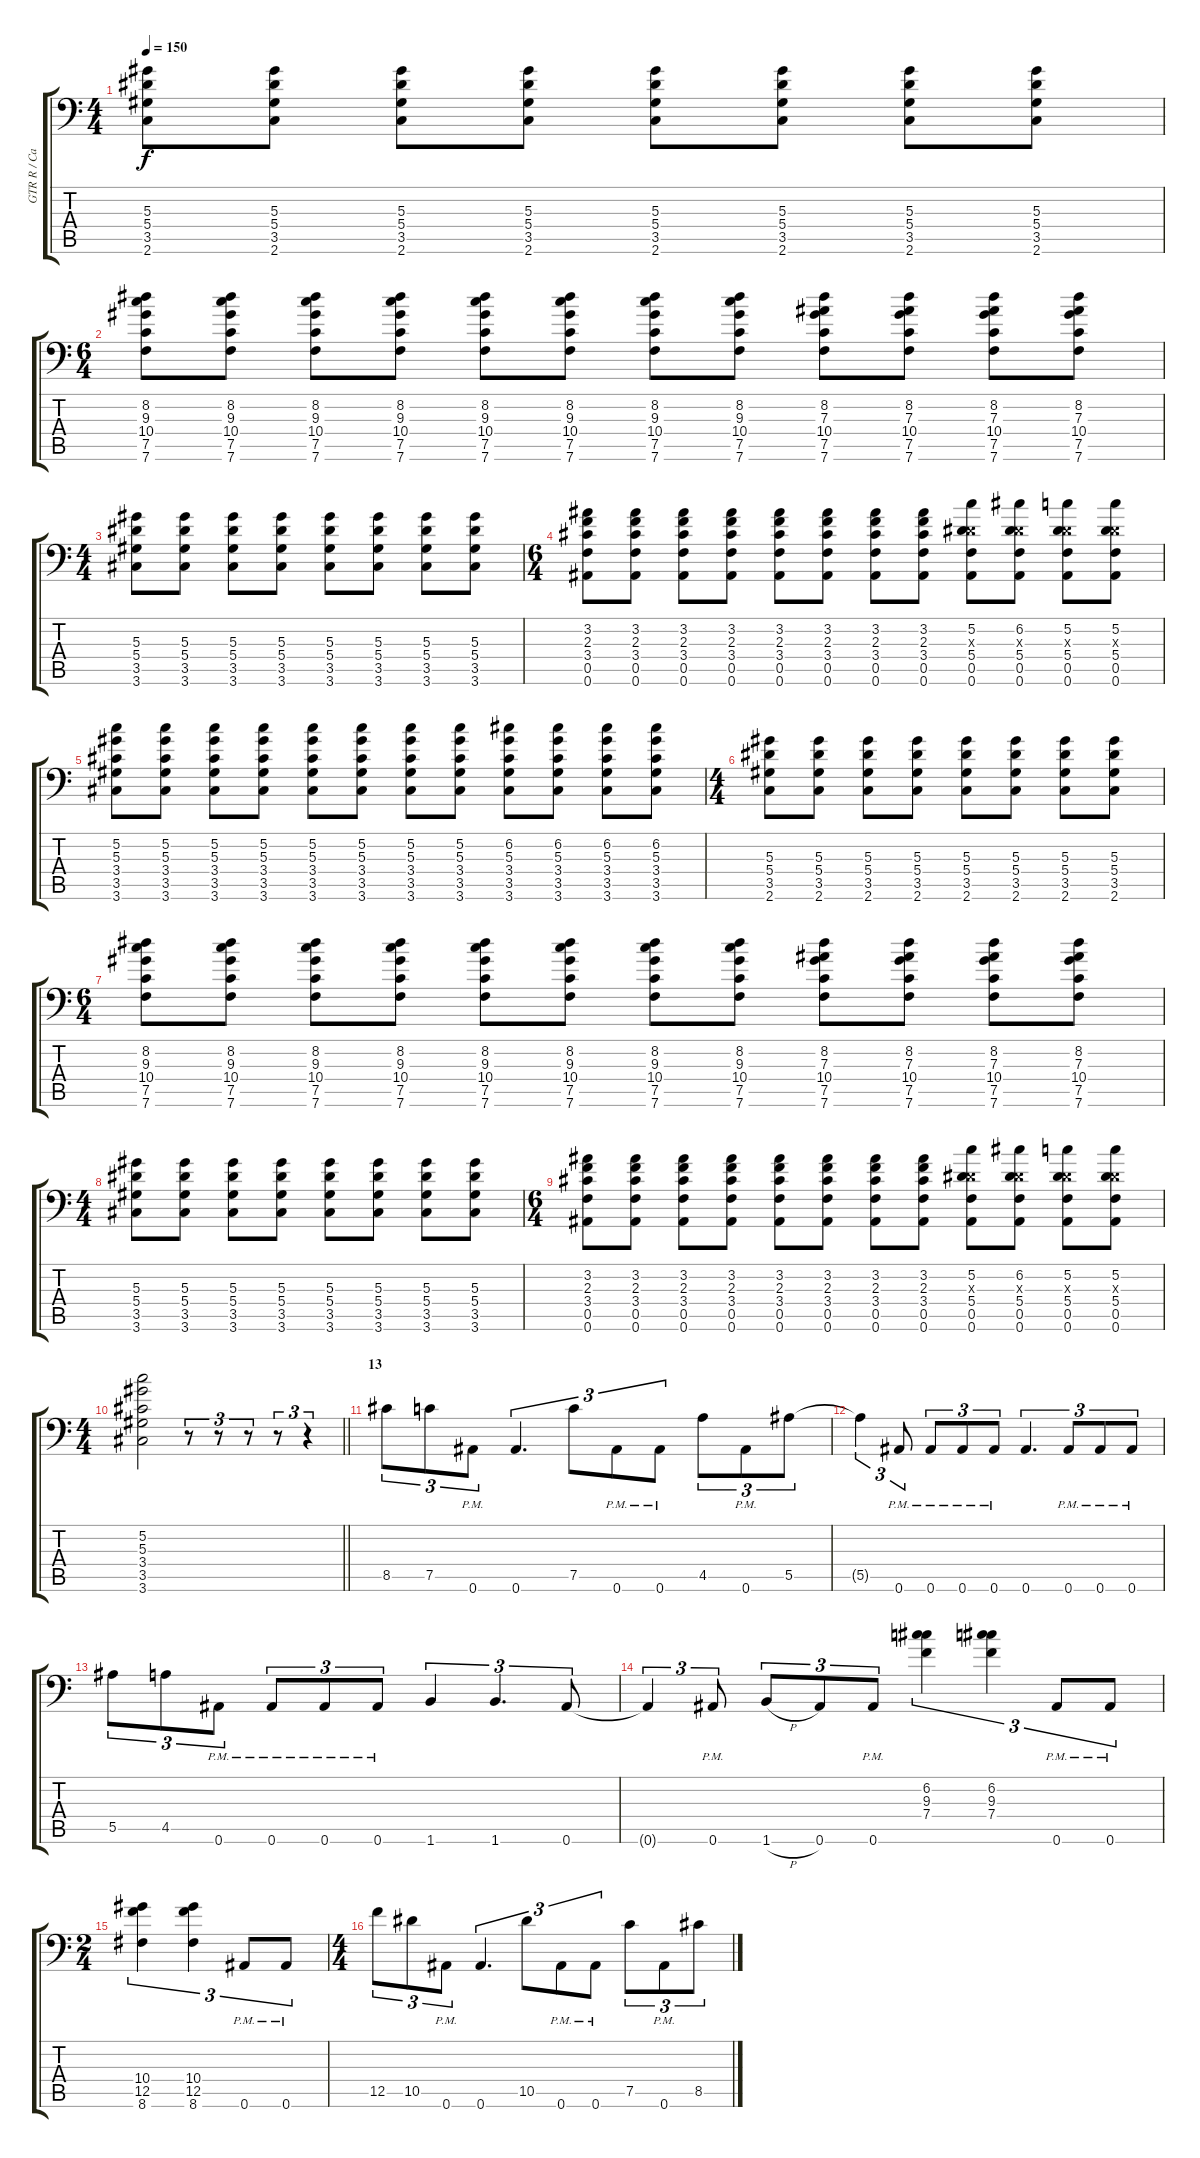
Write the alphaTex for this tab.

\track ("GTR R / Carlos" "GTR R / Ca") {instrument overdrivenguitar}
\staff {score tabs}
\tuning (C4 G3 Eb3 Bb2 F2 Bb1) {hide}
\ts (4 4)
\tempo 150
\clef f4
\ks c
(5.3 5.4 3.5 2.6).8{dy f} (5.3 5.4 3.5 2.6).8 (5.3 5.4 3.5 2.6).8 (5.3 5.4 3.5 2.6).8 (5.3 5.4 3.5 2.6).8 (5.3 5.4 3.5 2.6).8 (5.3 5.4 3.5 2.6).8 (5.3 5.4 3.5 2.6).8 |
\ts (6 4)
(8.2 9.3 10.4 7.5 7.6).8 (8.2 9.3 10.4 7.5 7.6).8 (8.2 9.3 10.4 7.5 7.6).8 (8.2 9.3 10.4 7.5 7.6).8 (8.2 9.3 10.4 7.5 7.6).8 (8.2 9.3 10.4 7.5 7.6).8 (8.2 9.3 10.4 7.5 7.6).8 (8.2 9.3 10.4 7.5 7.6).8 (8.2 7.3 10.4 7.5 7.6).8 (8.2 7.3 10.4 7.5 7.6).8 (8.2 7.3 10.4 7.5 7.6).8 (8.2 7.3 10.4 7.5 7.6).8 |
\ts (4 4)
(5.3 5.4 3.5 3.6).8 (5.3 5.4 3.5 3.6).8 (5.3 5.4 3.5 3.6).8 (5.3 5.4 3.5 3.6).8 (5.3 5.4 3.5 3.6).8 (5.3 5.4 3.5 3.6).8 (5.3 5.4 3.5 3.6).8 (5.3 5.4 3.5 3.6).8 |
\ts (6 4)
(3.2 2.3 3.4 0.5 0.6).8 (3.2 2.3 3.4 0.5 0.6).8 (3.2 2.3 3.4 0.5 0.6).8 (3.2 2.3 3.4 0.5 0.6).8 (3.2 2.3 3.4 0.5 0.6).8 (3.2 2.3 3.4 0.5 0.6).8 (3.2 2.3 3.4 0.5 0.6).8 (3.2 2.3 3.4 0.5 0.6).8 (5.2 0.3{x} 5.4 0.5 0.6).8 (6.2 0.3{x} 5.4 0.5 0.6).8 (5.2 0.3{x} 5.4 0.5 0.6).8 (5.2 0.3{x} 5.4 0.5 0.6).8 |
(5.2 5.3 3.4 3.5 3.6).8 (5.2 5.3 3.4 3.5 3.6).8 (5.2 5.3 3.4 3.5 3.6).8 (5.2 5.3 3.4 3.5 3.6).8 (5.2 5.3 3.4 3.5 3.6).8 (5.2 5.3 3.4 3.5 3.6).8 (5.2 5.3 3.4 3.5 3.6).8 (5.2 5.3 3.4 3.5 3.6).8 (6.2 5.3 3.4 3.5 3.6).8 (6.2 5.3 3.4 3.5 3.6).8 (6.2 5.3 3.4 3.5 3.6).8 (6.2 5.3 3.4 3.5 3.6).8 |
\ts (4 4)
(5.3 5.4 3.5 2.6).8 (5.3 5.4 3.5 2.6).8 (5.3 5.4 3.5 2.6).8 (5.3 5.4 3.5 2.6).8 (5.3 5.4 3.5 2.6).8 (5.3 5.4 3.5 2.6).8 (5.3 5.4 3.5 2.6).8 (5.3 5.4 3.5 2.6).8 |
\ts (6 4)
(8.2 9.3 10.4 7.5 7.6).8 (8.2 9.3 10.4 7.5 7.6).8 (8.2 9.3 10.4 7.5 7.6).8 (8.2 9.3 10.4 7.5 7.6).8 (8.2 9.3 10.4 7.5 7.6).8 (8.2 9.3 10.4 7.5 7.6).8 (8.2 9.3 10.4 7.5 7.6).8 (8.2 9.3 10.4 7.5 7.6).8 (8.2 7.3 10.4 7.5 7.6).8 (8.2 7.3 10.4 7.5 7.6).8 (8.2 7.3 10.4 7.5 7.6).8 (8.2 7.3 10.4 7.5 7.6).8 |
\ts (4 4)
(5.3 5.4 3.5 3.6).8 (5.3 5.4 3.5 3.6).8 (5.3 5.4 3.5 3.6).8 (5.3 5.4 3.5 3.6).8 (5.3 5.4 3.5 3.6).8 (5.3 5.4 3.5 3.6).8 (5.3 5.4 3.5 3.6).8 (5.3 5.4 3.5 3.6).8 |
\ts (6 4)
(3.2 2.3 3.4 0.5 0.6).8 (3.2 2.3 3.4 0.5 0.6).8 (3.2 2.3 3.4 0.5 0.6).8 (3.2 2.3 3.4 0.5 0.6).8 (3.2 2.3 3.4 0.5 0.6).8 (3.2 2.3 3.4 0.5 0.6).8 (3.2 2.3 3.4 0.5 0.6).8 (3.2 2.3 3.4 0.5 0.6).8 (5.2 0.3{x} 5.4 0.5 0.6).8 (6.2 0.3{x} 5.4 0.5 0.6).8 (5.2 0.3{x} 5.4 0.5 0.6).8 (5.2 0.3{x} 5.4 0.5 0.6).8 |
\ts (4 4)
\barLineRight lightlight
(5.2 5.3 3.4 3.5 3.6).2 r.8{tu (3 2)} r.8{tu (3 2)} r.8{tu (3 2)} r.8{tu (3 2)} r.4{tu (3 2)} |
\section ("" "13")
8.5.8{tu (3 2)} 7.5.8{tu (3 2)} 0.6{pm}.8{tu (3 2)} 0.6.4{d tu (3 2)} 7.5.8{tu (3 2)} 0.6{pm}.8{tu (3 2)} 0.6{pm}.8{tu (3 2)} 4.5.8{tu (3 2)} 0.6{pm}.8{tu (3 2)} 5.5.8{tu (3 2)} |
5.5{t}.4{tu (3 2)} 0.6{pm}.8{tu (3 2)} 0.6{pm}.8{tu (3 2)} 0.6{pm}.8{tu (3 2)} 0.6{pm}.8{tu (3 2)} 0.6.4{d tu (3 2)} 0.6{pm}.8{tu (3 2)} 0.6{pm}.8{tu (3 2)} 0.6{pm}.8{tu (3 2)} |
5.5.8{tu (3 2)} 4.5.8{tu (3 2)} 0.6{pm}.8{tu (3 2)} 0.6{pm}.8{tu (3 2)} 0.6{pm}.8{tu (3 2)} 0.6{pm}.8{tu (3 2)} 1.6.4{tu (3 2)} 1.6.4{d tu (3 2)} 0.6.8{tu (3 2)} |
0.6{t}.4{tu (3 2)} 0.6{pm}.8{tu (3 2)} 1.6{h}.8{tu (3 2)} 0.6.8{tu (3 2)} 0.6{pm}.8{tu (3 2)} (6.2 9.3 7.4).4{tu (3 2)} (6.2 9.3 7.4).4{tu (3 2)} 0.6{pm}.8{tu (3 2)} 0.6{pm}.8{tu (3 2)} |
\ts (2 4)
(10.4 12.5 8.6).4{tu (3 2)} (10.4 12.5 8.6).4{tu (3 2)} 0.6{pm}.8{tu (3 2)} 0.6{pm}.8{tu (3 2)} |
\ts (4 4)
12.5.8{tu (3 2)} 10.5.8{tu (3 2)} 0.6{pm}.8{tu (3 2)} 0.6.4{d tu (3 2)} 10.5.8{tu (3 2)} 0.6{pm}.8{tu (3 2)} 0.6{pm}.8{tu (3 2)} 7.5.8{tu (3 2)} 0.6{pm}.8{tu (3 2)} 8.5.8{tu (3 2)}
